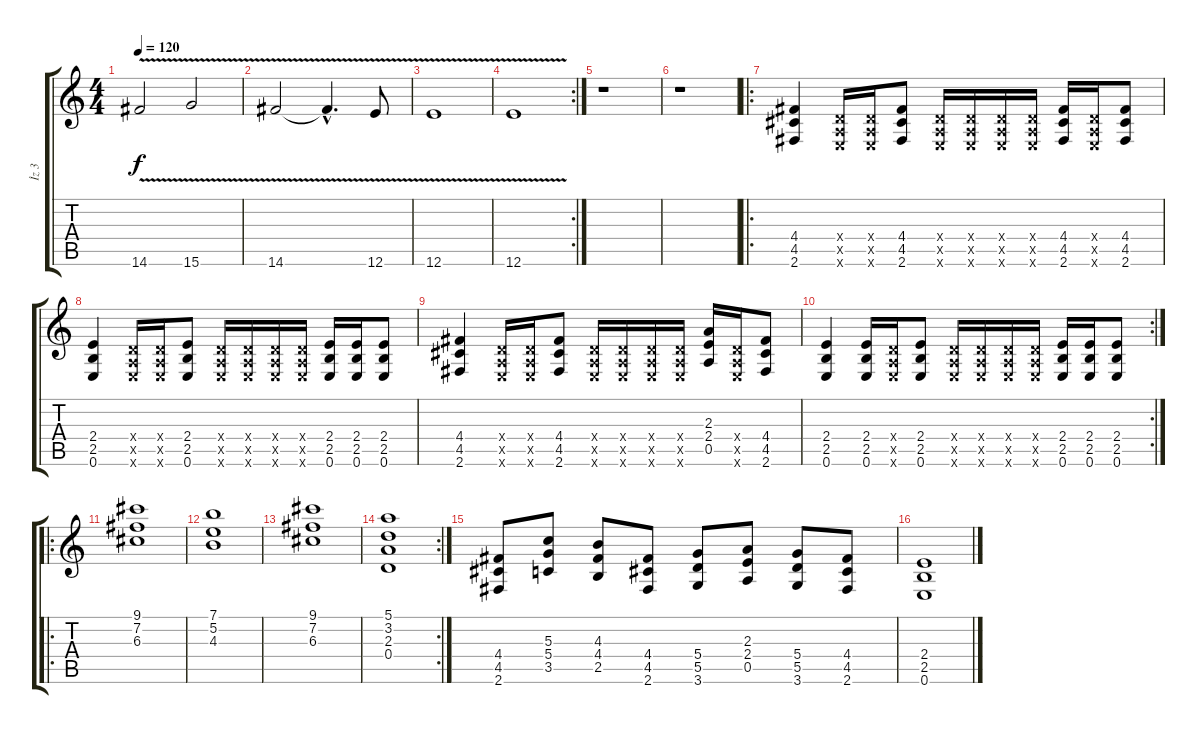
\track ("İz 3" "İz 3") {instrument distortionguitar}
\staff {score tabs}
\tuning (E4 B3 G3 D3 A2 E2) {hide}
\ts (4 4)
\tempo 120
\clef g2
\ks c
14.6{v}.2{dy f instrument distortionguitar} 15.6{v}.2 |
14.6{v}.2 14.6{hac t}.4{d} 12.6{v}.8 |
12.6{v}.1 |
\rc 2
12.6{v}.1 |
r.1 |
r.1 |
\ro
(4.4 4.5 2.6).4 (0.4{x} 0.5{x} 0.6{x}).16 (0.4{x} 0.5{x} 0.6{x}).16 (4.4 4.5 2.6).8 (0.4{x} 0.5{x} 0.6{x}).16 (0.4{x} 0.5{x} 0.6{x}).16 (0.4{x} 0.5{x} 0.6{x}).16 (0.4{x} 0.5{x} 0.6{x}).16 (4.4 4.5 2.6).16 (0.4{x} 0.5{x} 0.6{x}).16 (4.4 4.5 2.6).8 |
(2.4 2.5 0.6).4 (0.4{x} 0.5{x} 0.6{x}).16 (0.4{x} 0.5{x} 0.6{x}).16 (2.4 2.5 0.6).8 (0.4{x} 0.5{x} 0.6{x}).16 (0.4{x} 0.5{x} 0.6{x}).16 (0.4{x} 0.5{x} 0.6{x}).16 (0.4{x} 0.5{x} 0.6{x}).16 (2.4 2.5 0.6).16 (2.4 2.5 0.6).16 (2.4 2.5 0.6).8 |
(4.4 4.5 2.6).4 (0.4{x} 0.5{x} 0.6{x}).16 (0.4{x} 0.5{x} 0.6{x}).16 (4.4 4.5 2.6).8 (0.4{x} 0.5{x} 0.6{x}).16 (0.4{x} 0.5{x} 0.6{x}).16 (0.4{x} 0.5{x} 0.6{x}).16 (0.4{x} 0.5{x} 0.6{x}).16 (2.3 2.4 0.5).16 (0.4{x} 0.5{x} 0.6{x}).16 (4.4 4.5 2.6).8 |
\rc 2
(2.4 2.5 0.6).4 (2.4 2.5 0.6).16 (0.4{x} 0.5{x} 0.6{x}).16 (2.4 2.5 0.6).8 (0.4{x} 0.5{x} 0.6{x}).16 (0.4{x} 0.5{x} 0.6{x}).16 (0.4{x} 0.5{x} 0.6{x}).16 (0.4{x} 0.5{x} 0.6{x}).16 (2.4 2.5 0.6).16 (2.4 2.5 0.6).16 (2.4 2.5 0.6).8 |
\ro
(9.1 7.2 6.3).1 |
(7.1 5.2 4.3).1 |
(9.1 7.2 6.3).1 |
\rc 2
(5.1 3.2 2.3 0.4).1 |
(4.4 4.5 2.6).8 (5.3 5.4 3.5).8 (4.3 4.4 2.5).8 (4.4 4.5 2.6).8 (5.4 5.5 3.6).8 (2.3 2.4 0.5).8 (5.4 5.5 3.6).8 (4.4 4.5 2.6).8 |
(2.4 2.5 0.6).1
